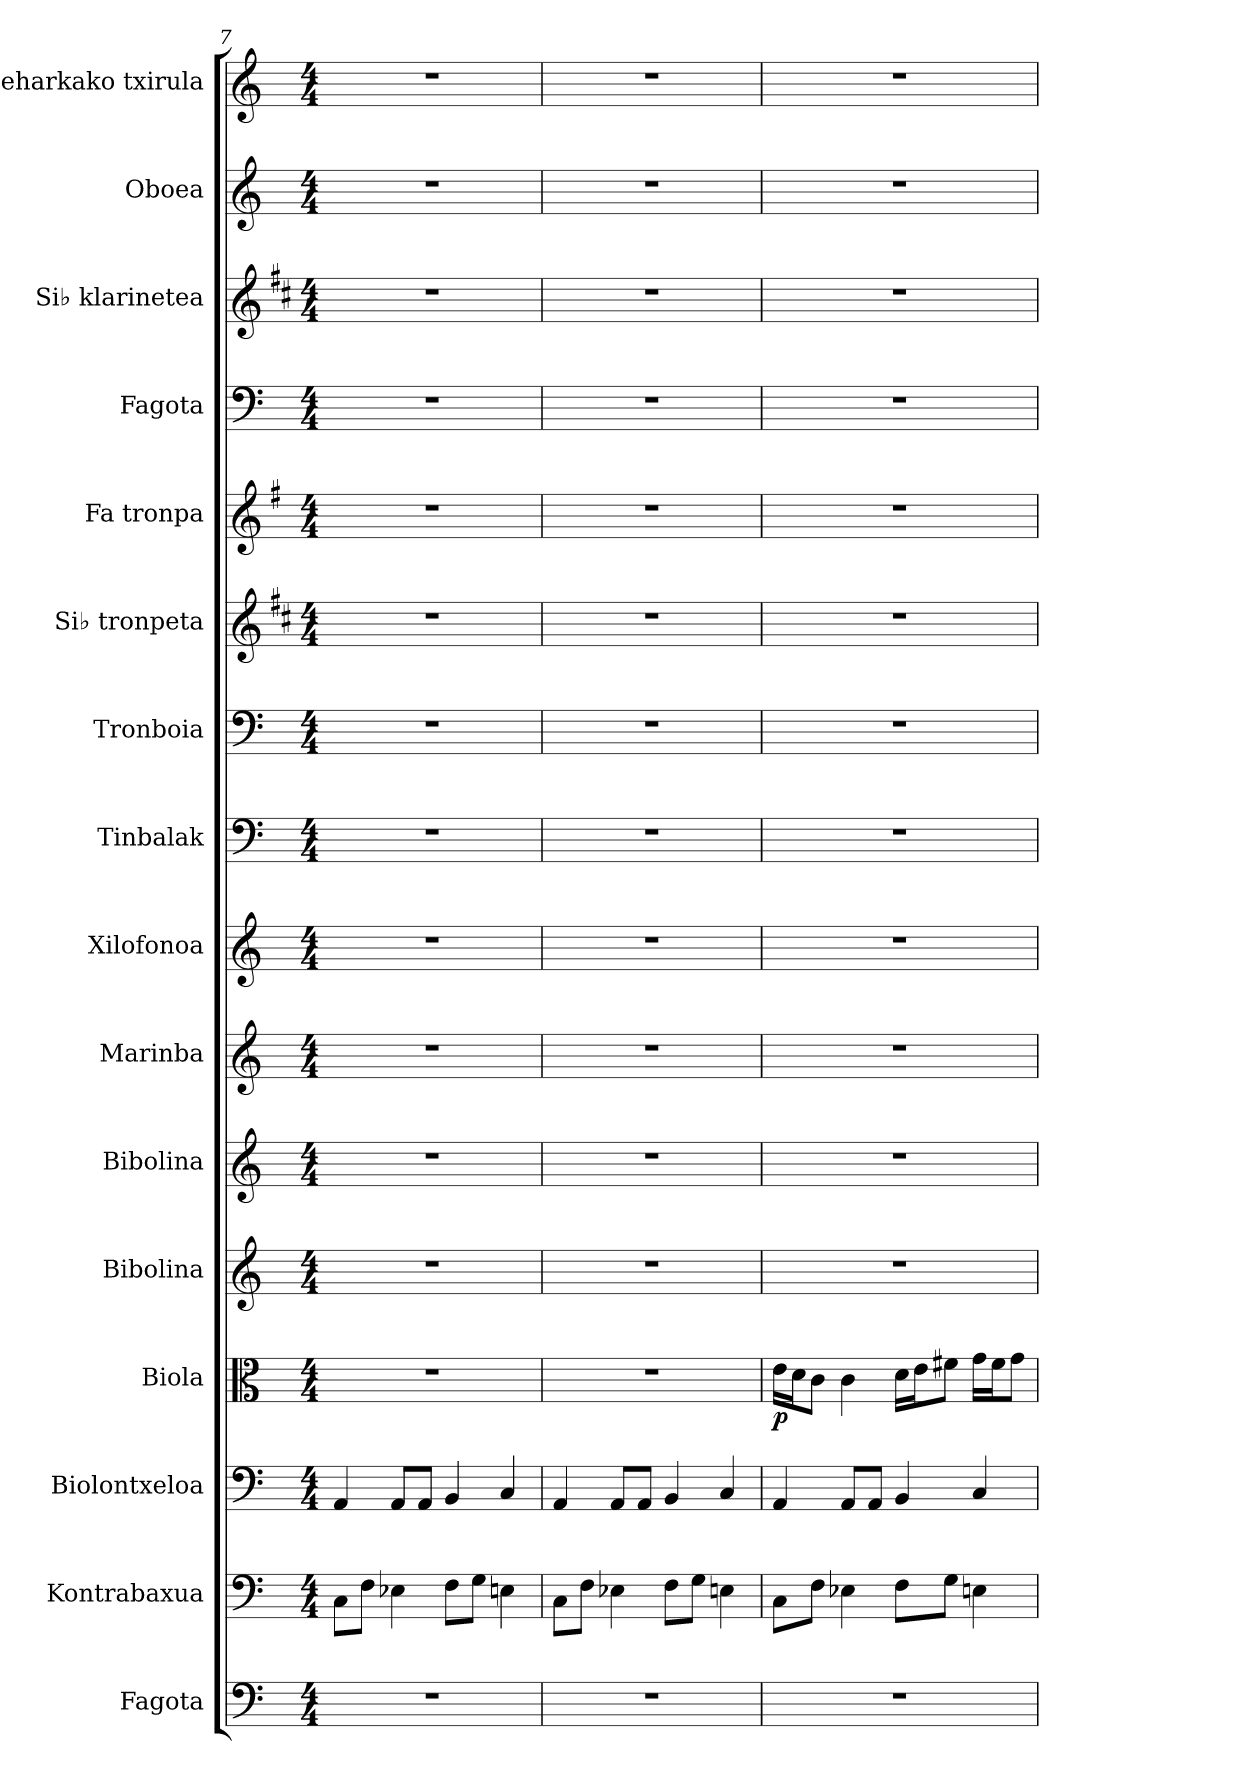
**kern	**kern	**kern	**kern	**dynam	**kern	**kern	**kern	**kern	**kern	**kern	**kern	**kern	**kern	**kern	**kern	**kern
*part16	*part15	*part14	*part13	*part13	*part12	*part11	*part10	*part9	*part8	*part7	*part6	*part5	*part4	*part3	*part2	*part1
*staff16	*staff15	*staff14	*staff13	*staff13	*staff12	*staff11	*staff10	*staff9	*staff8	*staff7	*staff6	*staff5	*staff4	*staff3	*staff2	*staff1
*I"Fagota	*I"Kontrabaxua	*I"Biolontxeloa	*I"Biola	*	*I"Bibolina	*I"Bibolina	*I"Marinba	*I"Xilofonoa	*I"Tinbalak	*I"Tronboia	*I"Si♭ tronpeta	*I"Fa tronpa	*I"Fagota	*I"Si♭ klarinetea	*I"Oboea	*I"Zeharkako txirula
*I'Fg.	*I'kB.	*I'Tx.	*I'Bla.	*	*I'Bln.	*I'Bln.	*I'Mrn.	*I'Xil.	*I'Tinb.	*I'Trb.	*I'Si♭ tpt.	*I'Fa tpa.	*I'Fg.	*I'Si♭ kl.	*I'Ob.	*I'Tx.
*clefF4	*clefF4	*clefF4	*clefC3	*	*clefG2	*clefG2	*clefG2	*clefG2	*clefF4	*clefF4	*clefG2	*clefG2	*clefF4	*clefG2	*clefG2	*clefG2
*	*ITrd7c12	*	*	*	*	*	*	*ITrd-7c-12	*	*	*ITrd1c2	*ITrd4c7	*	*ITrd1c2	*	*
*k[]	*k[]	*k[]	*k[]	*	*k[]	*k[]	*k[]	*k[]	*k[]	*k[]	*k[]	*k[]	*k[]	*k[]	*k[]	*k[]
*M4/4	*M4/4	*M4/4	*M4/4	*	*M4/4	*M4/4	*M4/4	*M4/4	*M4/4	*M4/4	*M4/4	*M4/4	*M4/4	*M4/4	*M4/4	*M4/4
=7	=7	=7	=7	=7	=7	=7	=7	=7	=7	=7	=7	=7	=7	=7	=7	=7
1r	8CC\L	4AA/	1r	.	1r	1r	1r	1r	1r	1r	1r	1r	1r	1r	1r	1r
.	8FF\J	.	.	.	.	.	.	.	.	.	.	.	.	.	.	.
.	4EE-X\	8AA/L	.	.	.	.	.	.	.	.	.	.	.	.	.	.
.	.	8AA/J	.	.	.	.	.	.	.	.	.	.	.	.	.	.
.	8FF\L	4BB/	.	.	.	.	.	.	.	.	.	.	.	.	.	.
.	8GG\J	.	.	.	.	.	.	.	.	.	.	.	.	.	.	.
.	4EEn\	4C/	.	.	.	.	.	.	.	.	.	.	.	.	.	.
=8	=8	=8	=8	=8	=8	=8	=8	=8	=8	=8	=8	=8	=8	=8	=8	=8
1r	8CC\L	4AA/	1r	.	1r	1r	1r	1r	1r	1r	1r	1r	1r	1r	1r	1r
.	8FF\J	.	.	.	.	.	.	.	.	.	.	.	.	.	.	.
.	4EE-X\	8AA/L	.	.	.	.	.	.	.	.	.	.	.	.	.	.
.	.	8AA/J	.	.	.	.	.	.	.	.	.	.	.	.	.	.
.	8FF\L	4BB/	.	.	.	.	.	.	.	.	.	.	.	.	.	.
.	8GG\J	.	.	.	.	.	.	.	.	.	.	.	.	.	.	.
.	4EEn\	4C/	.	.	.	.	.	.	.	.	.	.	.	.	.	.
!!LO:PB:g=z
=9	=9	=9	=9	=9	=9	=9	=9	=9	=9	=9	=9	=9	=9	=9	=9	=9
!	!	!	!	!LO:DY:b	!	!	!	!	!	!	!	!	!	!	!	!
1r	8CC\L	4AA/	16e\LL	p	1r	1r	1r	1r	1r	1r	1r	1r	1r	1r	1r	1r
.	.	.	16d\J	.	.	.	.	.	.	.	.	.	.	.	.	.
.	8FF\J	.	8c\J	.	.	.	.	.	.	.	.	.	.	.	.	.
.	4EE-X\	8AA/L	4c\	.	.	.	.	.	.	.	.	.	.	.	.	.
.	.	8AA/J	.	.	.	.	.	.	.	.	.	.	.	.	.	.
.	8FF\L	4BB/	16d\LL	.	.	.	.	.	.	.	.	.	.	.	.	.
.	.	.	16e\J	.	.	.	.	.	.	.	.	.	.	.	.	.
.	8GG\J	.	8f#X\J	.	.	.	.	.	.	.	.	.	.	.	.	.
.	4EEn\	4C/	16g\LL	.	.	.	.	.	.	.	.	.	.	.	.	.
.	.	.	16f#\J	.	.	.	.	.	.	.	.	.	.	.	.	.
.	.	.	8g\J	.	.	.	.	.	.	.	.	.	.	.	.	.
=	=	=	=	=	=	=	=	=	=	=	=	=	=	=	=	=
*-	*-	*-	*-	*-	*-	*-	*-	*-	*-	*-	*-	*-	*-	*-	*-	*-
